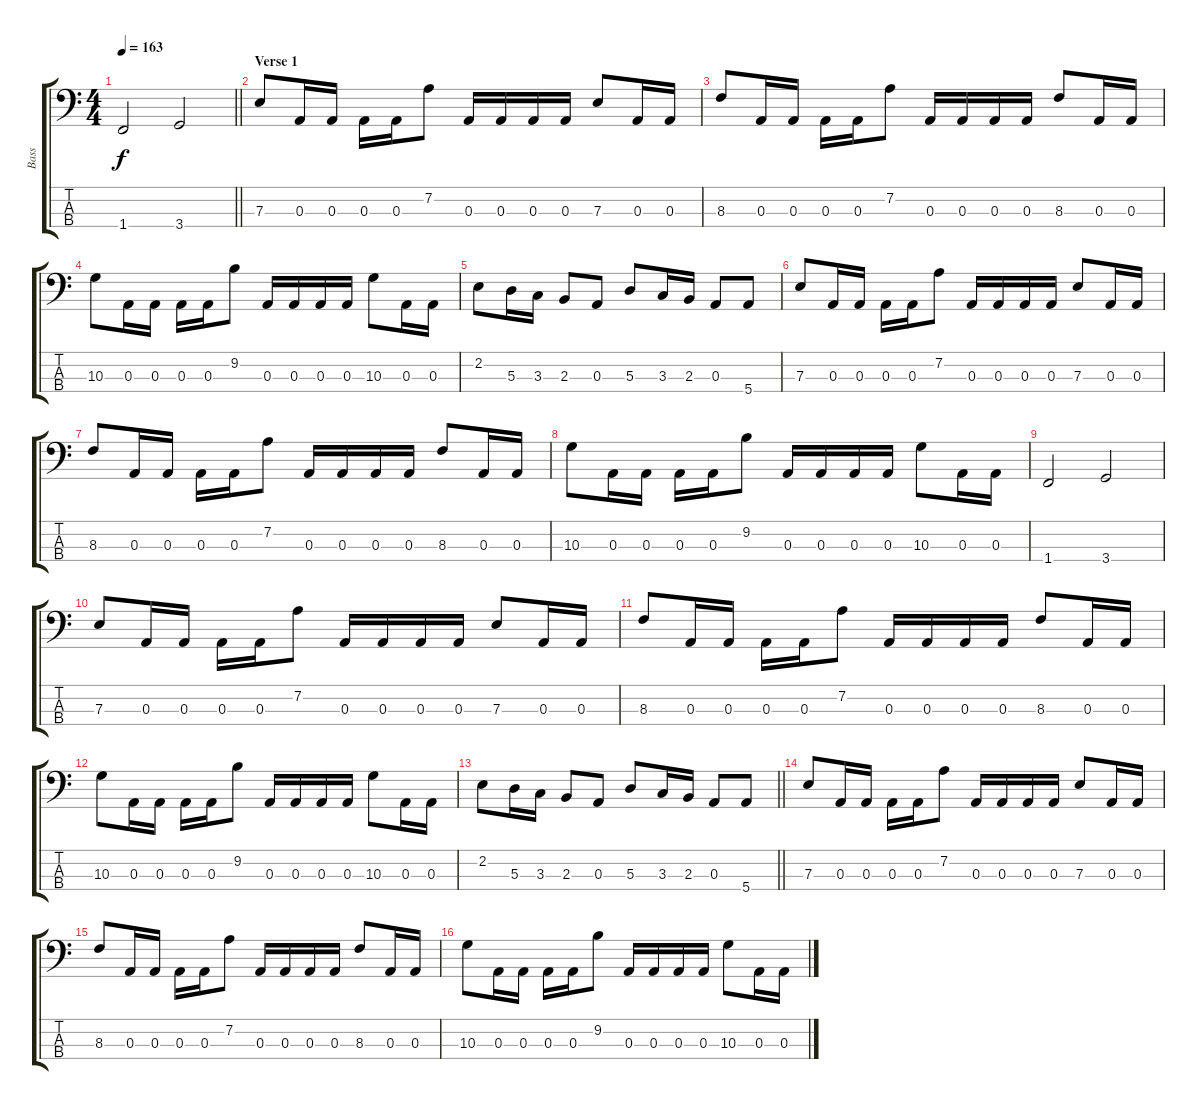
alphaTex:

\track ("Bass" "Bass") {instrument electricbasspick}
\staff {score tabs}
\tuning (G2 D2 A1 E1) {hide}
\ts (4 4)
\tempo 163
\clef f4
\barLineRight lightlight
\ks c
1.4.2{dy f} 3.4.2 |
\section ("" "Verse 1")
7.3.8 0.3.16 0.3.16 0.3.16 0.3.16 7.2.8 0.3.16 0.3.16 0.3.16 0.3.16 7.3.8 0.3.16 0.3.16 |
8.3.8 0.3.16 0.3.16 0.3.16 0.3.16 7.2.8 0.3.16 0.3.16 0.3.16 0.3.16 8.3.8 0.3.16 0.3.16 |
10.3.8 0.3.16 0.3.16 0.3.16 0.3.16 9.2.8 0.3.16 0.3.16 0.3.16 0.3.16 10.3.8 0.3.16 0.3.16 |
2.2.8 5.3.16 3.3.16 2.3.8 0.3.8 5.3.8 3.3.16 2.3.16 0.3.8 5.4.8 |
7.3.8 0.3.16 0.3.16 0.3.16 0.3.16 7.2.8 0.3.16 0.3.16 0.3.16 0.3.16 7.3.8 0.3.16 0.3.16 |
8.3.8 0.3.16 0.3.16 0.3.16 0.3.16 7.2.8 0.3.16 0.3.16 0.3.16 0.3.16 8.3.8 0.3.16 0.3.16 |
10.3.8 0.3.16 0.3.16 0.3.16 0.3.16 9.2.8 0.3.16 0.3.16 0.3.16 0.3.16 10.3.8 0.3.16 0.3.16 |
1.4.2 3.4.2 |
7.3.8 0.3.16 0.3.16 0.3.16 0.3.16 7.2.8 0.3.16 0.3.16 0.3.16 0.3.16 7.3.8 0.3.16 0.3.16 |
8.3.8 0.3.16 0.3.16 0.3.16 0.3.16 7.2.8 0.3.16 0.3.16 0.3.16 0.3.16 8.3.8 0.3.16 0.3.16 |
10.3.8 0.3.16 0.3.16 0.3.16 0.3.16 9.2.8 0.3.16 0.3.16 0.3.16 0.3.16 10.3.8 0.3.16 0.3.16 |
\barLineRight lightlight
2.2.8 5.3.16 3.3.16 2.3.8 0.3.8 5.3.8 3.3.16 2.3.16 0.3.8 5.4.8 |
7.3.8 0.3.16 0.3.16 0.3.16 0.3.16 7.2.8 0.3.16 0.3.16 0.3.16 0.3.16 7.3.8 0.3.16 0.3.16 |
8.3.8 0.3.16 0.3.16 0.3.16 0.3.16 7.2.8 0.3.16 0.3.16 0.3.16 0.3.16 8.3.8 0.3.16 0.3.16 |
10.3.8 0.3.16 0.3.16 0.3.16 0.3.16 9.2.8 0.3.16 0.3.16 0.3.16 0.3.16 10.3.8 0.3.16 0.3.16
